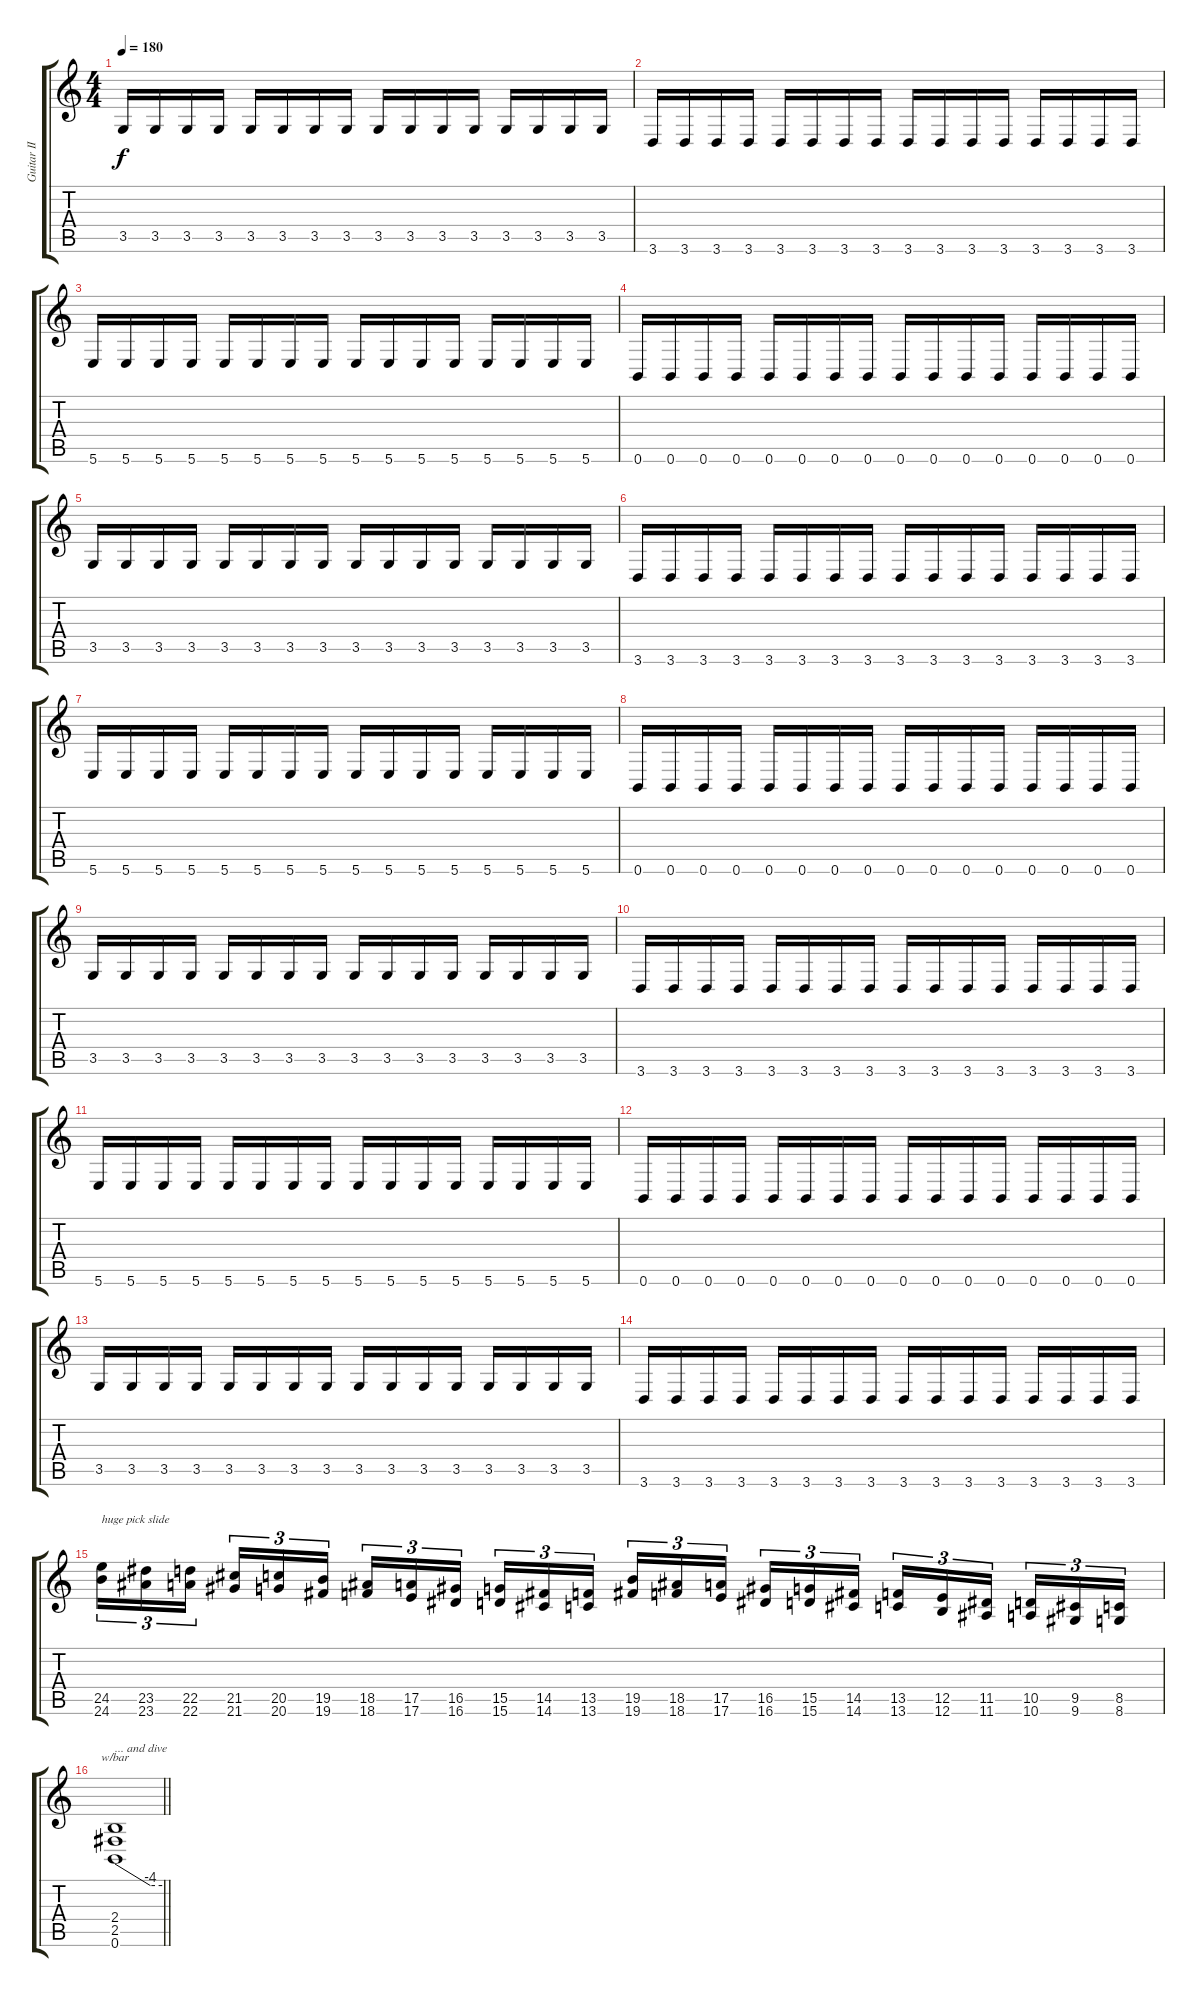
\track ("Guitar II" "Guitar II") {instrument distortionguitar}
\staff {score tabs}
\tuning (B3 Gb3 D3 A2 E2 B1) {hide}
\ts (4 4)
\tempo 180
\clef g2
\ks c
3.5.16{dy f} 3.5.16 3.5.16 3.5.16 3.5.16 3.5.16 3.5.16 3.5.16 3.5.16 3.5.16 3.5.16 3.5.16 3.5.16 3.5.16 3.5.16 3.5.16 |
3.6.16 3.6.16 3.6.16 3.6.16 3.6.16 3.6.16 3.6.16 3.6.16 3.6.16 3.6.16 3.6.16 3.6.16 3.6.16 3.6.16 3.6.16 3.6.16 |
5.6.16 5.6.16 5.6.16 5.6.16 5.6.16 5.6.16 5.6.16 5.6.16 5.6.16 5.6.16 5.6.16 5.6.16 5.6.16 5.6.16 5.6.16 5.6.16 |
0.6.16 0.6.16 0.6.16 0.6.16 0.6.16 0.6.16 0.6.16 0.6.16 0.6.16 0.6.16 0.6.16 0.6.16 0.6.16 0.6.16 0.6.16 0.6.16 |
3.5.16 3.5.16 3.5.16 3.5.16 3.5.16 3.5.16 3.5.16 3.5.16 3.5.16 3.5.16 3.5.16 3.5.16 3.5.16 3.5.16 3.5.16 3.5.16 |
3.6.16 3.6.16 3.6.16 3.6.16 3.6.16 3.6.16 3.6.16 3.6.16 3.6.16 3.6.16 3.6.16 3.6.16 3.6.16 3.6.16 3.6.16 3.6.16 |
5.6.16 5.6.16 5.6.16 5.6.16 5.6.16 5.6.16 5.6.16 5.6.16 5.6.16 5.6.16 5.6.16 5.6.16 5.6.16 5.6.16 5.6.16 5.6.16 |
0.6.16 0.6.16 0.6.16 0.6.16 0.6.16 0.6.16 0.6.16 0.6.16 0.6.16 0.6.16 0.6.16 0.6.16 0.6.16 0.6.16 0.6.16 0.6.16 |
3.5.16 3.5.16 3.5.16 3.5.16 3.5.16 3.5.16 3.5.16 3.5.16 3.5.16 3.5.16 3.5.16 3.5.16 3.5.16 3.5.16 3.5.16 3.5.16 |
3.6.16 3.6.16 3.6.16 3.6.16 3.6.16 3.6.16 3.6.16 3.6.16 3.6.16 3.6.16 3.6.16 3.6.16 3.6.16 3.6.16 3.6.16 3.6.16 |
5.6.16 5.6.16 5.6.16 5.6.16 5.6.16 5.6.16 5.6.16 5.6.16 5.6.16 5.6.16 5.6.16 5.6.16 5.6.16 5.6.16 5.6.16 5.6.16 |
0.6.16 0.6.16 0.6.16 0.6.16 0.6.16 0.6.16 0.6.16 0.6.16 0.6.16 0.6.16 0.6.16 0.6.16 0.6.16 0.6.16 0.6.16 0.6.16 |
3.5.16 3.5.16 3.5.16 3.5.16 3.5.16 3.5.16 3.5.16 3.5.16 3.5.16 3.5.16 3.5.16 3.5.16 3.5.16 3.5.16 3.5.16 3.5.16 |
3.6.16 3.6.16 3.6.16 3.6.16 3.6.16 3.6.16 3.6.16 3.6.16 3.6.16 3.6.16 3.6.16 3.6.16 3.6.16 3.6.16 3.6.16 3.6.16 |
(24.5 24.6).16{tu (3 2) txt "huge pick slide" instrument guitarfretnoise} (23.5 23.6).16{tu (3 2)} (22.5 22.6).16{tu (3 2)} (21.5 21.6).16{tu (3 2)} (20.5 20.6).16{tu (3 2)} (19.5 19.6).16{tu (3 2)} (18.5 18.6).16{tu (3 2)} (17.5 17.6).16{tu (3 2)} (16.5 16.6).16{tu (3 2)} (15.5 15.6).16{tu (3 2)} (14.5 14.6).16{tu (3 2)} (13.5 13.6).16{tu (3 2)} (19.5 19.6).16{tu (3 2)} (18.5 18.6).16{tu (3 2)} (17.5 17.6).16{tu (3 2)} (16.5 16.6).16{tu (3 2)} (15.5 15.6).16{tu (3 2)} (14.5 14.6).16{tu (3 2)} (13.5 13.6).16{tu (3 2)} (12.5 12.6).16{tu (3 2)} (11.5 11.6).16{tu (3 2)} (10.5 10.6).16{tu (3 2)} (9.5 9.6).16{tu (3 2)} (8.5 8.6).16{tu (3 2)} |
\barLineRight lightlight
(2.4 2.5 0.6).1{tbe (custom default 0 0 45 -16 60 -16) txt "... and dive" instrument distortionguitar}
